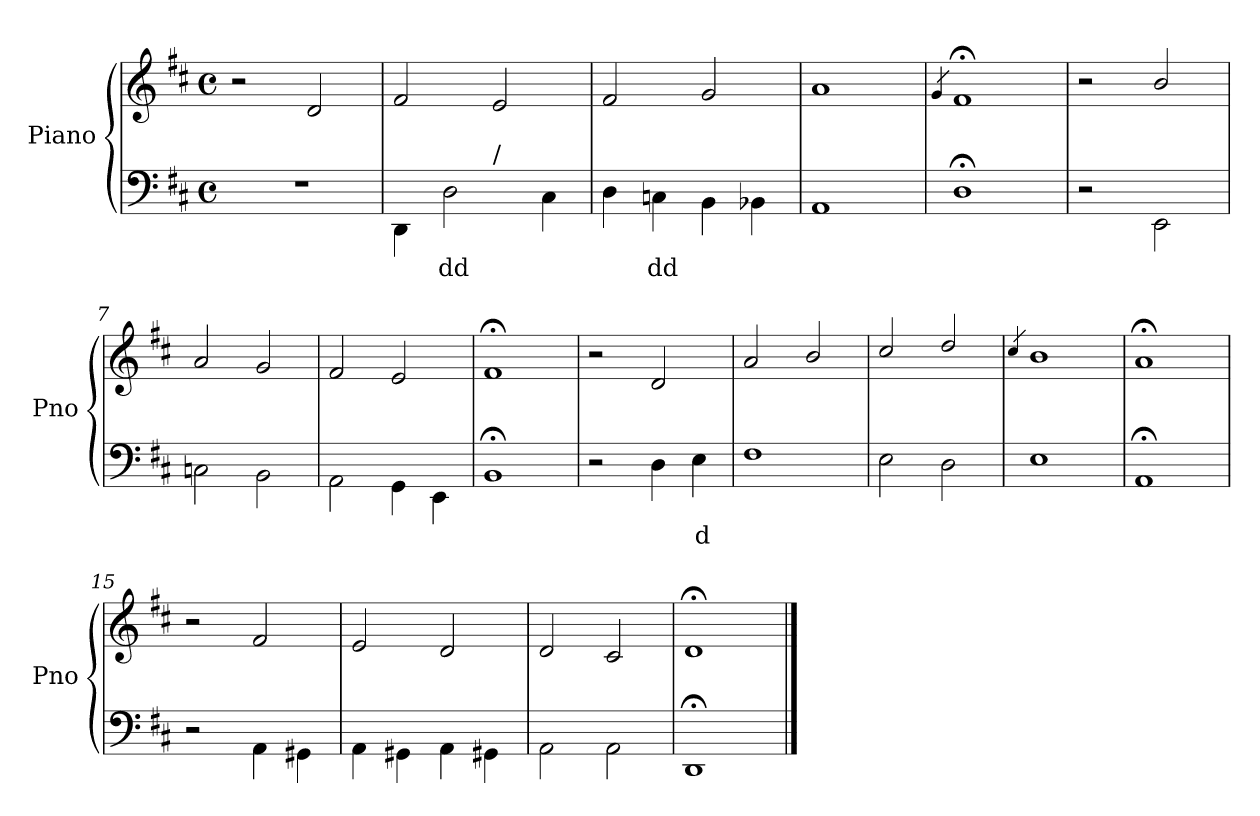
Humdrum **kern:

**kern	**text	**kern
*part1	*part1	*part1
*staff2	*staff2	*staff1
*I"Piano	*	*
*I'Pno	*	*
*clefF4	*	*clefG2
*k[f#c#]	*	*k[f#c#]
*D:	*	*D:
*M4/4	*	*M4/4
*met(c)	*	*met(c)
=1	=1	=1
1r	.	2r
.	.	2d/
=2	=2	=2
*^	*	*
4DD\	2ryy	.	2f#/
!	!	!LO:LY:a	!
2D\	.	dd	.
!	!LO:TX:a:t=/	!	!
.	2ryy	.	2e/
4C#\	.	.	.
*v	*v	*	*
=3	=3	=3
4D\	.	2f#/
!	!LO:LY:a	!
4Cn\	dd	.
4BB\	.	2g/
4BB-X\	.	.
=4	=4	=4
1AA\	.	1a/
=5	=5	=5
.	.	4qg/
1D;\	.	1f#;</
=6	=6	=6
2r	.	2r
2EE\	.	2b/
=7	=7	=7
2Cn\	.	2a/
2BB\	.	2g/
=8	=8	=8
2AA\	.	2f#/
4GG\	.	2e/
4EE\	.	.
=9	=9	=9
1BB;\	.	1f#;</
!!LO:LB:g=z
=10	=10	=10
2r	.	2r
4D\	.	2d/
!	!LO:LY:a	!
4E\	d	.
=11	=11	=11
1F#\	.	2a/
.	.	2b/
=12	=12	=12
2E\	.	2cc#/
2D\	.	2dd/
=13	=13	=13
.	.	4qcc#/
1E\	.	1b/
=14	=14	=14
1AA;\	.	1a;</
=15	=15	=15
2r	.	2r
4AA\	.	2f#/
4GG#X\	.	.
=16	=16	=16
4AA\	.	2e/
4GG#X\	.	.
4AA\	.	2d/
4GG#X\	.	.
=17	=17	=17
2AA\	.	2d/
2AA\	.	2c#/
=18	=18	=18
1DD;\	.	1d;</
==	==	==
*-	*-	*-
